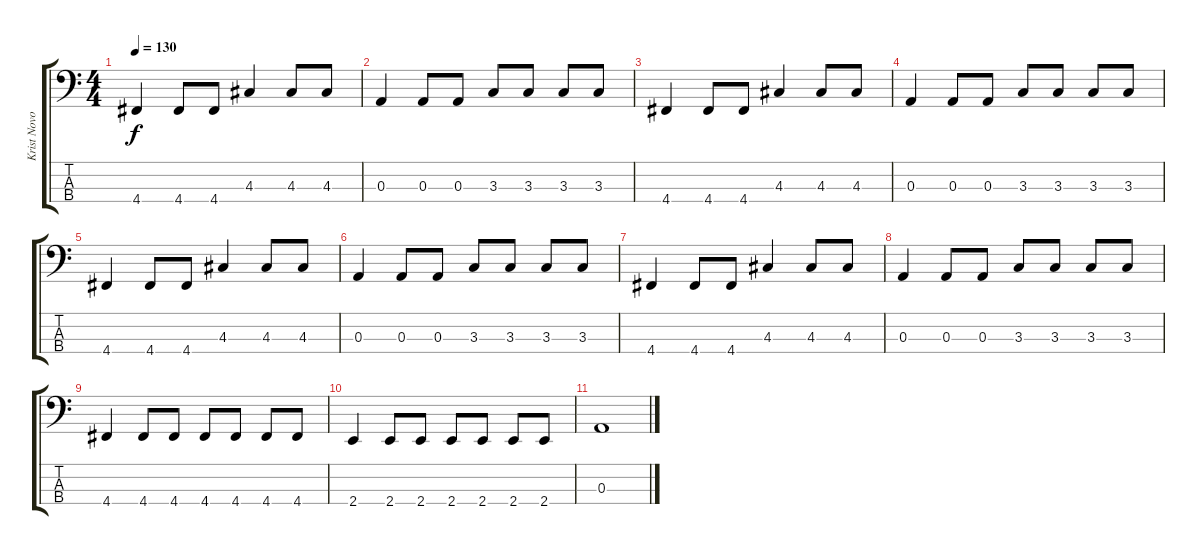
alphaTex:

\track ("Krist Novoselic" "Krist Novo") {instrument electricbasspick}
\staff {score tabs}
\tuning (G2 D2 A1 D1) {hide}
\ts (4 4)
\tempo 130
\clef f4
\ks c
4.4.4{dy f} 4.4.8 4.4.8 4.3.4 4.3.8 4.3.8 |
0.3.4 0.3.8 0.3.8 3.3.8 3.3.8 3.3.8 3.3.8 |
4.4.4 4.4.8 4.4.8 4.3.4 4.3.8 4.3.8 |
0.3.4 0.3.8 0.3.8 3.3.8 3.3.8 3.3.8 3.3.8 |
4.4.4 4.4.8 4.4.8 4.3.4 4.3.8 4.3.8 |
0.3.4 0.3.8 0.3.8 3.3.8 3.3.8 3.3.8 3.3.8 |
4.4.4 4.4.8 4.4.8 4.3.4 4.3.8 4.3.8 |
0.3.4 0.3.8 0.3.8 3.3.8 3.3.8 3.3.8 3.3.8 |
4.4.4 4.4.8 4.4.8 4.4.8 4.4.8 4.4.8 4.4.8 |
2.4.4 2.4.8 2.4.8 2.4.8 2.4.8 2.4.8 2.4.8 |
0.3.1
